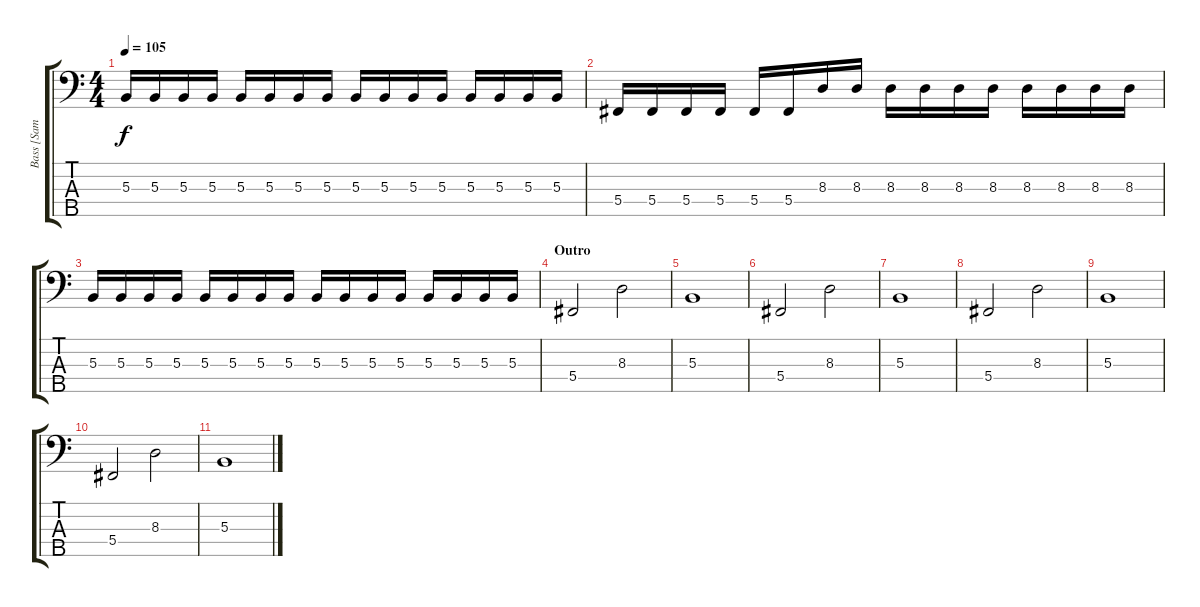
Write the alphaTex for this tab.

\track ("Bass [Sam Rivers]" "Bass [Sam ") {instrument electricbassfinger}
\staff {score tabs}
\tuning (E2 B1 Gb1 Db1 Ab0) {hide}
\ts (4 4)
\tempo 105
\clef f4
\ks c
5.3.16{dy f} 5.3.16 5.3.16 5.3.16 5.3.16 5.3.16 5.3.16 5.3.16 5.3.16 5.3.16 5.3.16 5.3.16 5.3.16 5.3.16 5.3.16 5.3.16 |
5.4.16 5.4.16 5.4.16 5.4.16 5.4.16 5.4.16 8.3.16 8.3.16 8.3.16 8.3.16 8.3.16 8.3.16 8.3.16 8.3.16 8.3.16 8.3.16 |
5.3.16 5.3.16 5.3.16 5.3.16 5.3.16 5.3.16 5.3.16 5.3.16 5.3.16 5.3.16 5.3.16 5.3.16 5.3.16 5.3.16 5.3.16 5.3.16 |
\section ("" "Outro")
5.4.2 8.3.2 |
5.3.1 |
5.4.2 8.3.2 |
5.3.1 |
5.4.2 8.3.2 |
5.3.1 |
5.4.2 8.3.2 |
5.3.1
